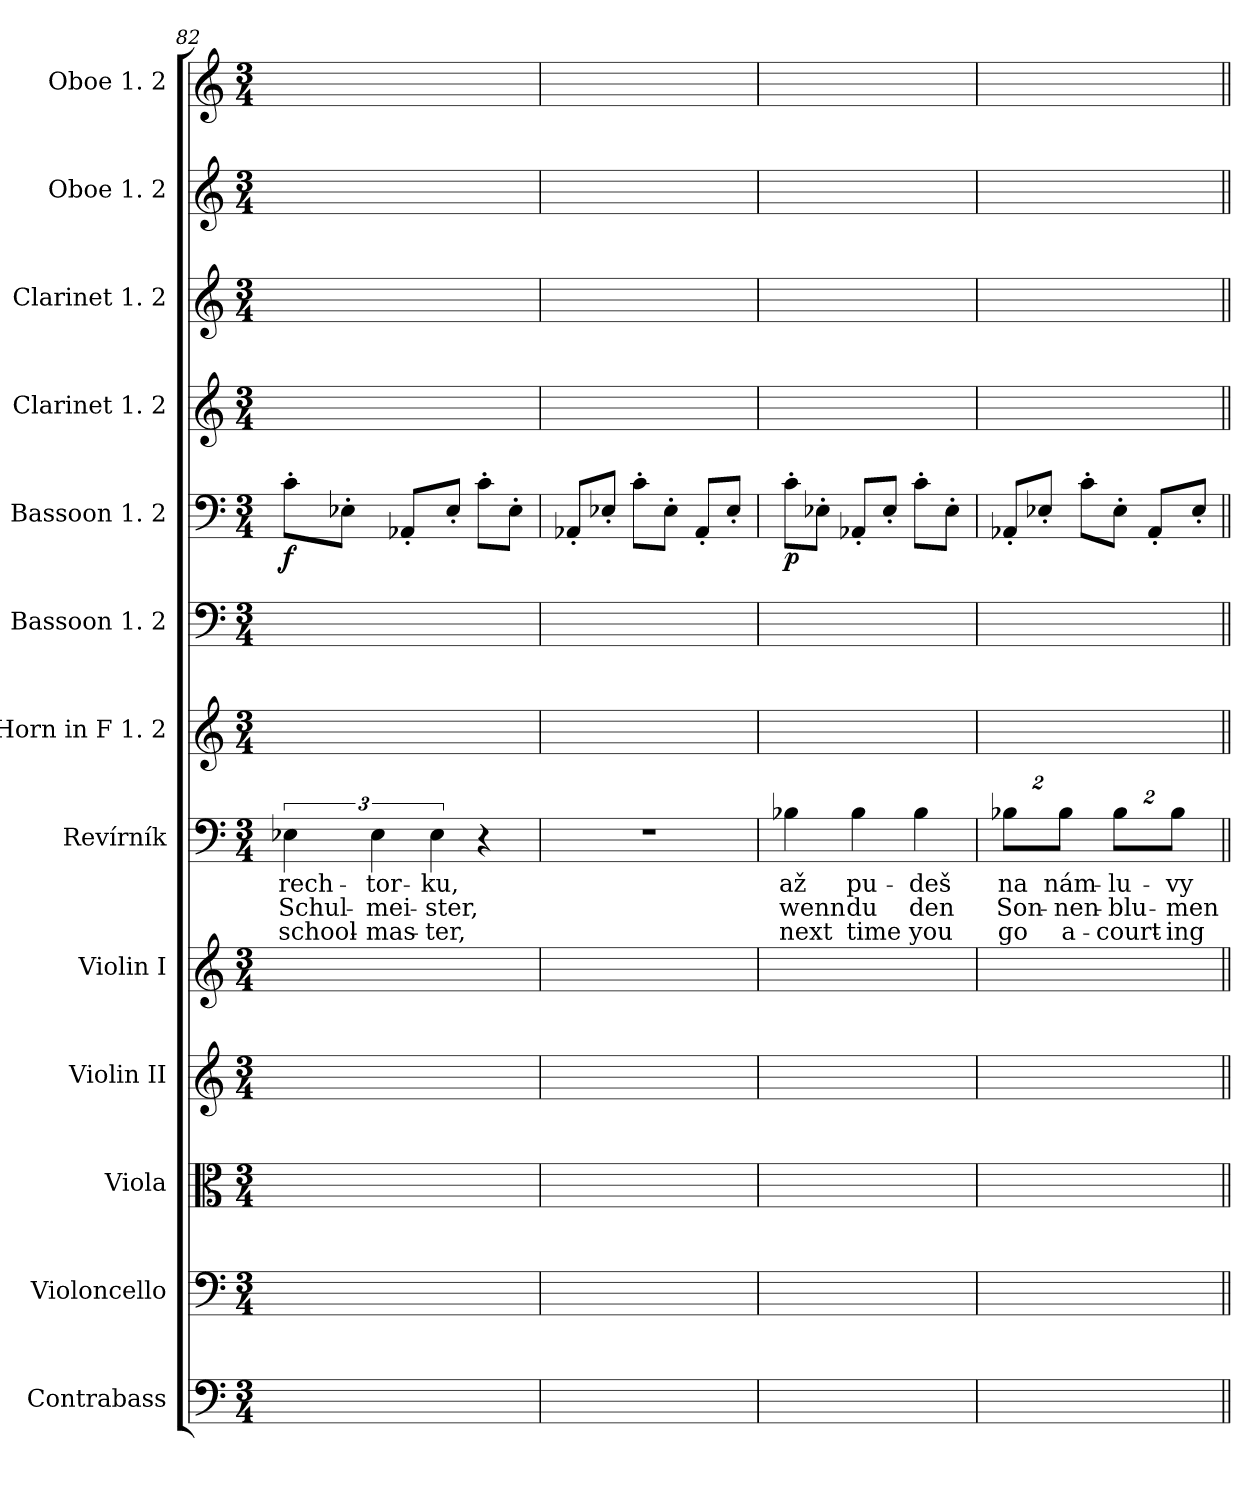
**kern	**kern	**kern	**kern	**kern	**kern	**text	**text	**text	**kern	**kern	**kern	**dynam	**kern	**kern	**kern	**kern
*part13	*part12	*part11	*part10	*part9	*part8	*part8	*part8	*part8	*part7	*part6	*part5	*part5	*part4	*part3	*part2	*part1
*staff13	*staff12	*staff11	*staff10	*staff9	*staff8	*staff8	*staff8	*staff8	*staff7	*staff6	*staff5	*staff5	*staff4	*staff3	*staff2	*staff1
*I"Contrabass	*I"Violoncello	*I"Viola	*I"Violin II	*I"Violin I	*I"Revírník	*	*	*	*I"Horn in F 1. 2	*I"Bassoon 1. 2	*I"Bassoon 1. 2	*	*I"Clarinet 1. 2	*I"Clarinet 1. 2	*I"Oboe 1. 2	*I"Oboe 1. 2
*I'Cb.	*I'Vc.	*I'Vla.	*I'Vln. II	*I'Vln. I	*I'Rv.	*	*	*	*I'Hn.	*I'Bsn.	*I'Bsn.	*	*I'Cl.	*I'Cl.	*I'Ob.	*I'Ob.
*clefF4	*clefF4	*clefC3	*clefG2	*clefG2	*clefF4	*	*	*	*clefG2	*clefF4	*clefF4	*	*clefG2	*clefG2	*clefG2	*clefG2
*ITrd7c12	*	*	*	*	*	*	*	*	*ITrd4c7	*	*	*	*ITrd1c2	*ITrd1c2	*	*
*k[]	*k[]	*k[]	*k[]	*k[]	*k[]	*	*	*	*k[b-]	*k[]	*k[]	*	*k[b-e-]	*k[b-e-]	*k[]	*k[]
*M3/4	*M3/4	*M3/4	*M3/4	*M3/4	*M3/4	*	*	*	*M3/4	*M3/4	*M3/4	*	*M3/4	*M3/4	*M3/4	*M3/4
=82	=82	=82	=82	=82	=82	=82	=82	=82	=82	=82	=82	=82	=82	=82	=82	=82
4%3ryy	4%3ryy	4.ryy	8ryy	8ryy	6E-X	rech-	Schul-	school-	8ryy	4%3ryy	8c'\L	f	4%3ryy	2.ryy	4%3ryy	4ryy
.	.	.	8ryy	8ryy	.	.	.	.	8ryy	.	8E-X'\J	.	.	.	.	.
.	.	.	.	.	6E-	-tor-	-mei-	-mas-	.	.	.	.	.	.	.	.
.	.	.	4ryy	4ryy	.	.	.	.	8ryy	.	8AA-X'/L	.	.	.	.	4ryy
.	.	.	.	.	6E-	-ku,	-ster,	-ter,	.	.	.	.	.	.	.	.
.	.	8ryy	.	.	.	.	.	.	8ryy	.	8E-'/J	.	.	.	.	.
.	.	4ryy	8ryy	8ryy	4r	.	.	.	8ryy	.	8c'\L	.	.	.	.	4ryy
.	.	.	8ryy	8ryy	.	.	.	.	8ryy	.	8E-'\J	.	.	.	.	.
=83	=83	=83	=83	=83	=83	=83	=83	=83	=83	=83	=83	=83	=83	=83	=83	=83
8ryy	8ryy	8ryy	8ryy	8ryy	4%3r	.	.	.	8ryy	4%3ryy	8AA-X'/L	.	4%3ryy	2.ryy	4%3ryy	4%3ryy
8ryy	8ryy	8ryy	8ryy	8ryy	.	.	.	.	8ryy	.	8E-X'/J	.	.	.	.	.
4ryy	4ryy	4.ryy	4ryy	4ryy	.	.	.	.	8ryy	.	8c'\L	.	.	.	.	.
.	.	.	.	.	.	.	.	.	8ryy	.	8E-'\J	.	.	.	.	.
8ryy	8ryy	.	4ryy	4ryy	.	.	.	.	8ryy	.	8AA-'/L	.	.	.	.	.
8ryy	8ryy	8ryy	.	.	.	.	.	.	8ryy	.	8E-'/J	.	.	.	.	.
=84	=84	=84	=84	=84	=84	=84	=84	=84	=84	=84	=84	=84	=84	=84	=84	=84
8ryy	8ryy	4.ryy	8ryy	8ryy	4B-X	až	wenn	next	8ryy	4%3ryy	8c'\L	p	4%3ryy	2.ryy	4%3ryy	4%3ryy
8ryy	8ryy	.	8ryy	8ryy	.	.	.	.	8ryy	.	8E-X'\J	.	.	.	.	.
4ryy	4ryy	.	4ryy	4ryy	4B-	pu-	du	time	8ryy	.	8AA-X'/L	.	.	.	.	.
.	.	8ryy	.	.	.	.	.	.	8ryy	.	8E-'/J	.	.	.	.	.
4ryy	4ryy	4ryy	8ryy	8ryy	4B-	-deš	den	you	8ryy	.	8c'\L	.	.	.	.	.
.	.	.	8ryy	8ryy	.	.	.	.	8ryy	.	8E-'\J	.	.	.	.	.
=9	=9	=9	=9	=9	=9	=9	=9	=9	=9	=9	=9	=9	=9	=9	=9	=9
8ryy	8ryy	8ryy	8ryy	8ryy	16%3B-X\L	na	Son-	go	8ryy	4%3ryy	8AA-X'/L	.	4%3ryy	2.ryy	4%3ryy	4%3ryy
8ryy	8ryy	8ryy	8ryy	8ryy	.	.	.	.	8ryy	.	8E-X'/J	.	.	.	.	.
.	.	.	.	.	16%3B-\J	nám-	-nen-	a-	.	.	.	.	.	.	.	.
4ryy	4ryy	4.ryy	4ryy	4ryy	.	.	.	.	8ryy	.	8c'\L	.	.	.	.	.
.	.	.	.	.	16%3B-\L	-lu-	-blu-	-court-	8ryy	.	8E-'\J	.	.	.	.	.
8ryy	8ryy	.	4ryy	4ryy	.	.	.	.	8ryy	.	8AA-'/L	.	.	.	.	.
.	.	.	.	.	16%3B-\J	-vy	-men	-ing	.	.	.	.	.	.	.	.
8ryy	8ryy	8ryy	.	.	.	.	.	.	8ryy	.	8E-'/J	.	.	.	.	.
=||	=||	=||	=||	=||	=||	=||	=||	=||	=||	=||	=||	=||	=||	=||	=||	=||
*-	*-	*-	*-	*-	*-	*-	*-	*-	*-	*-	*-	*-	*-	*-	*-	*-
